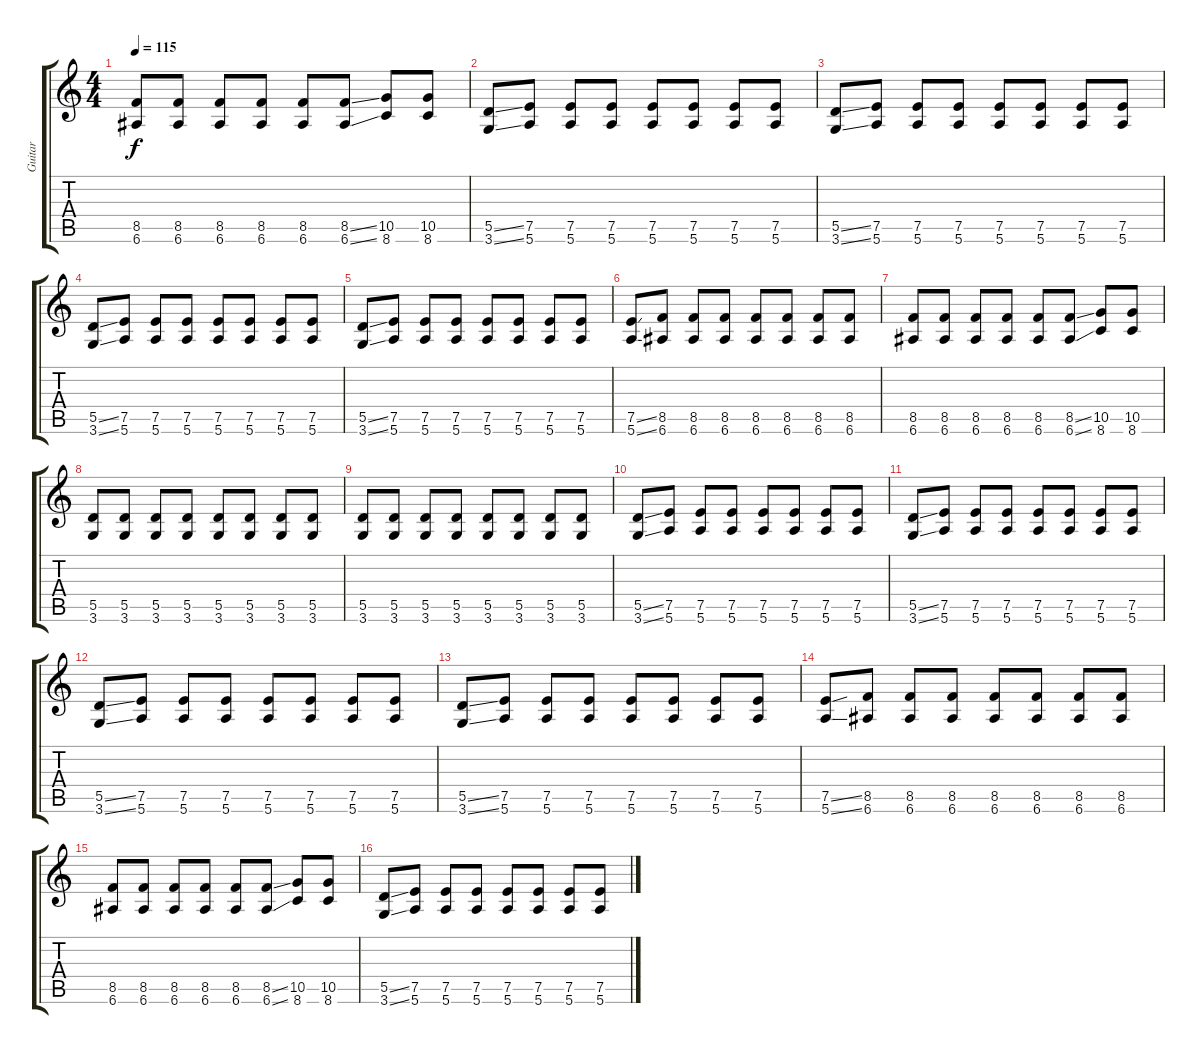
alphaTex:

\track ("Guitar" "Guitar") {instrument distortionguitar}
\staff {score tabs}
\tuning (E4 B3 G3 D3 A2 E2) {hide}
\ts (4 4)
\tempo 115
\clef g2
\ks c
(8.5 6.6).8{dy f} (8.5 6.6).8 (8.5 6.6).8 (8.5 6.6).8 (8.5 6.6).8 (8.5{ss} 6.6{ss}).8 (10.5 8.6).8 (10.5 8.6).8 |
(5.5{ss} 3.6{ss}).8 (7.5 5.6).8 (7.5 5.6).8 (7.5 5.6).8 (7.5 5.6).8 (7.5 5.6).8 (7.5 5.6).8 (7.5 5.6).8 |
(5.5{ss} 3.6{ss}).8 (7.5 5.6).8 (7.5 5.6).8 (7.5 5.6).8 (7.5 5.6).8 (7.5 5.6).8 (7.5 5.6).8 (7.5 5.6).8 |
(5.5{ss} 3.6{ss}).8 (7.5 5.6).8 (7.5 5.6).8 (7.5 5.6).8 (7.5 5.6).8 (7.5 5.6).8 (7.5 5.6).8 (7.5 5.6).8 |
(5.5{ss} 3.6{ss}).8 (7.5 5.6).8 (7.5 5.6).8 (7.5 5.6).8 (7.5 5.6).8 (7.5 5.6).8 (7.5 5.6).8 (7.5 5.6).8 |
(7.5{ss} 5.6{ss}).8 (8.5 6.6).8 (8.5 6.6).8 (8.5 6.6).8 (8.5 6.6).8 (8.5 6.6).8 (8.5 6.6).8 (8.5 6.6).8 |
(8.5 6.6).8 (8.5 6.6).8 (8.5 6.6).8 (8.5 6.6).8 (8.5 6.6).8 (8.5{ss} 6.6{ss}).8 (10.5 8.6).8 (10.5 8.6).8 |
(5.5 3.6).8 (5.5 3.6).8 (5.5 3.6).8 (5.5 3.6).8 (5.5 3.6).8 (5.5 3.6).8 (5.5 3.6).8 (5.5 3.6).8 |
(5.5 3.6).8 (5.5 3.6).8 (5.5 3.6).8 (5.5 3.6).8 (5.5 3.6).8 (5.5 3.6).8 (5.5 3.6).8 (5.5 3.6).8 |
(5.5{ss} 3.6{ss}).8 (7.5 5.6).8 (7.5 5.6).8 (7.5 5.6).8 (7.5 5.6).8 (7.5 5.6).8 (7.5 5.6).8 (7.5 5.6).8 |
(5.5{ss} 3.6{ss}).8 (7.5 5.6).8 (7.5 5.6).8 (7.5 5.6).8 (7.5 5.6).8 (7.5 5.6).8 (7.5 5.6).8 (7.5 5.6).8 |
(5.5{ss} 3.6{ss}).8 (7.5 5.6).8 (7.5 5.6).8 (7.5 5.6).8 (7.5 5.6).8 (7.5 5.6).8 (7.5 5.6).8 (7.5 5.6).8 |
(5.5{ss} 3.6{ss}).8 (7.5 5.6).8 (7.5 5.6).8 (7.5 5.6).8 (7.5 5.6).8 (7.5 5.6).8 (7.5 5.6).8 (7.5 5.6).8 |
(7.5{ss} 5.6{ss}).8 (8.5 6.6).8 (8.5 6.6).8 (8.5 6.6).8 (8.5 6.6).8 (8.5 6.6).8 (8.5 6.6).8 (8.5 6.6).8 |
(8.5 6.6).8 (8.5 6.6).8 (8.5 6.6).8 (8.5 6.6).8 (8.5 6.6).8 (8.5{ss} 6.6{ss}).8 (10.5 8.6).8 (10.5 8.6).8 |
(5.5{ss} 3.6{ss}).8 (7.5 5.6).8 (7.5 5.6).8 (7.5 5.6).8 (7.5 5.6).8 (7.5 5.6).8 (7.5 5.6).8 (7.5 5.6).8
